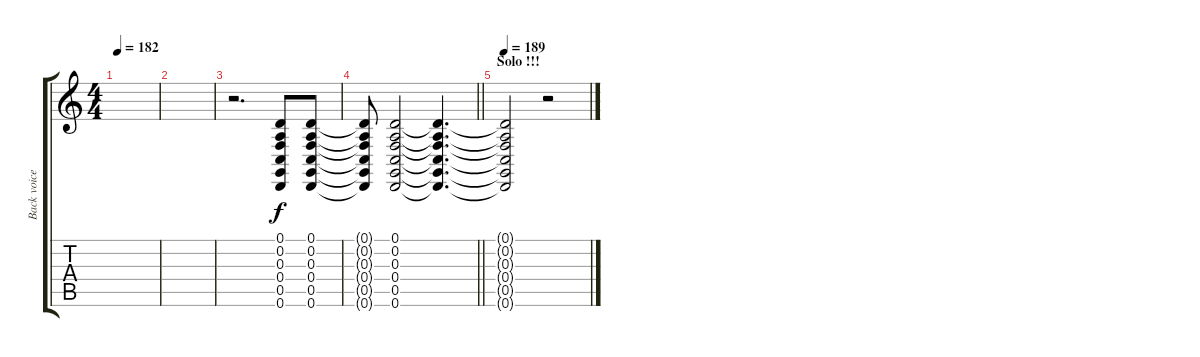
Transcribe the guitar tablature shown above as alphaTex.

\track ("Back voice" "Back voice") {instrument oboe}
\staff {score tabs}
\tuning (D4 A3 F3 C3 G2 D2) {hide}
\ts (4 4)
\tempo 182
\clef g2
\ks c
|
|
r.2{d volume 16 instrument applause} (0.1 0.2 0.3 0.4 0.5 0.6).8 (0.1 0.2 0.3 0.4 0.5 0.6).8 |
\barLineRight lightlight
(0.1{t} 0.2{t} 0.3{t} 0.4{t} 0.5{t} 0.6{t}).8 (0.1 0.2 0.3 0.4 0.5 0.6).2 (0.1{t} 0.2{t} 0.3{t} 0.4{t} 0.5{t} 0.6{t}).4{d} |
\section ("" "Solo !!!")
\tempo 189
(0.1{t} 0.2{t} 0.3{t} 0.4{t} 0.5{t} 0.6{t}).2 r.2
